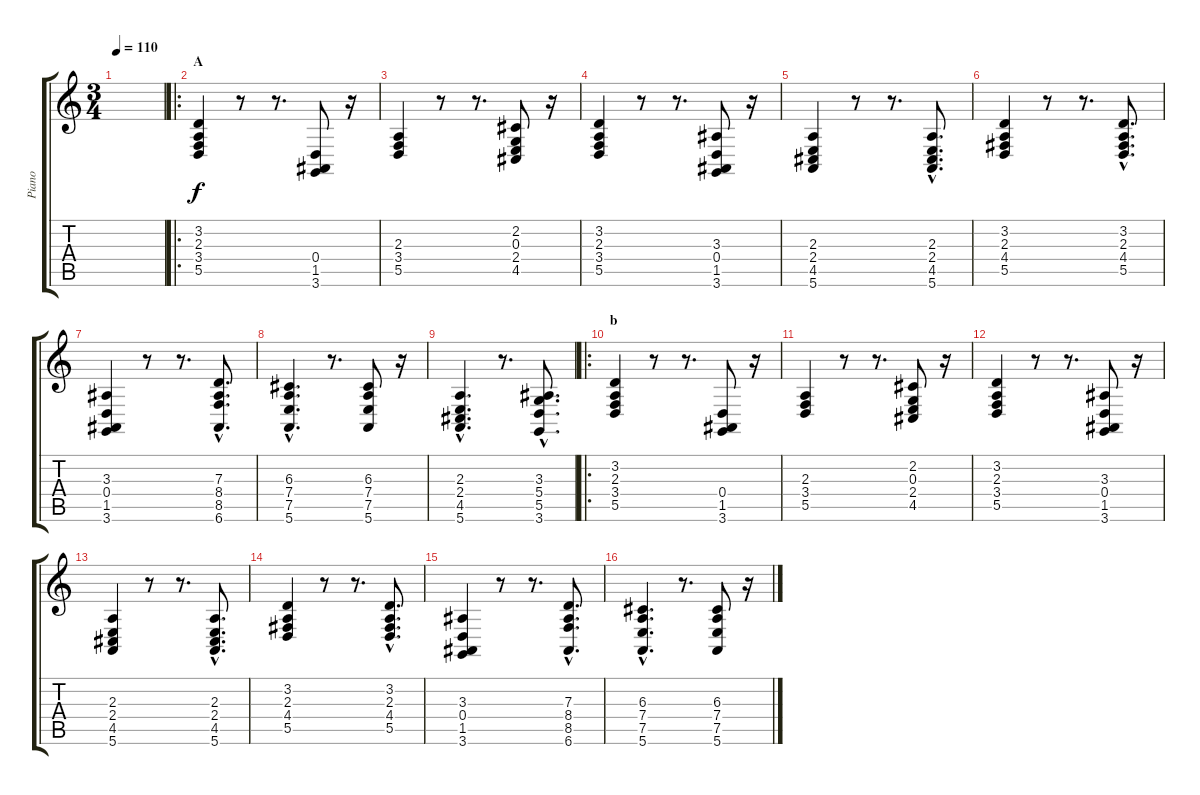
\track ("Piano" "Piano") {instrument acousticgrandpiano}
\staff {score tabs}
\tuning (E4 B3 G3 D3 A2 E2) {hide}
\ts (3 4)
\tempo 110
\clef g2
\ks c
|
\ro
\section ("" "A")
(3.2 2.3 3.4 5.5).4 r.8 r.8{d} (0.4 1.5 3.6).8 r.16 |
(2.3 3.4 5.5).4 r.8 r.8{d} (2.2 0.3 2.4 4.5).8 r.16 |
(3.2 2.3 3.4 5.5).4 r.8 r.8{d} (3.3 0.4 1.5 3.6).8 r.16 |
(2.3 2.4 4.5 5.6).4 r.8 r.8{d} (2.3{hac} 2.4{hac} 4.5{hac} 5.6{hac}).8{d} |
(3.2 2.3 4.4 5.5).4 r.8 r.8{d} (3.2{hac} 2.3{hac} 4.4{hac} 5.5{hac}).8{d} |
(3.3 0.4 1.5 3.6).4 r.8 r.8{d} (7.3{hac} 8.4{hac} 8.5{hac} 6.6{hac}).8{d} |
(6.3{hac} 7.4{hac} 7.5{hac} 5.6{hac}).4{d} r.8{d} (6.3 7.4 7.5 5.6).8 r.16 |
(2.3{hac} 2.4{hac} 4.5{hac} 5.6{hac}).4{d} r.8{d} (3.3{hac} 5.4{hac} 5.5{hac} 3.6{hac}).8{d} |
\ro
\section ("" "b")
(3.2 2.3 3.4 5.5).4 r.8 r.8{d} (0.4 1.5 3.6).8 r.16 |
(2.3 3.4 5.5).4 r.8 r.8{d} (2.2 0.3 2.4 4.5).8 r.16 |
(3.2 2.3 3.4 5.5).4 r.8 r.8{d} (3.3 0.4 1.5 3.6).8 r.16 |
(2.3 2.4 4.5 5.6).4 r.8 r.8{d} (2.3{hac} 2.4{hac} 4.5{hac} 5.6{hac}).8{d} |
(3.2 2.3 4.4 5.5).4 r.8 r.8{d} (3.2{hac} 2.3{hac} 4.4{hac} 5.5{hac}).8{d} |
(3.3 0.4 1.5 3.6).4 r.8 r.8{d} (7.3{hac} 8.4{hac} 8.5{hac} 6.6{hac}).8{d} |
(6.3{hac} 7.4{hac} 7.5{hac} 5.6{hac}).4{d} r.8{d} (6.3 7.4 7.5 5.6).8 r.16
